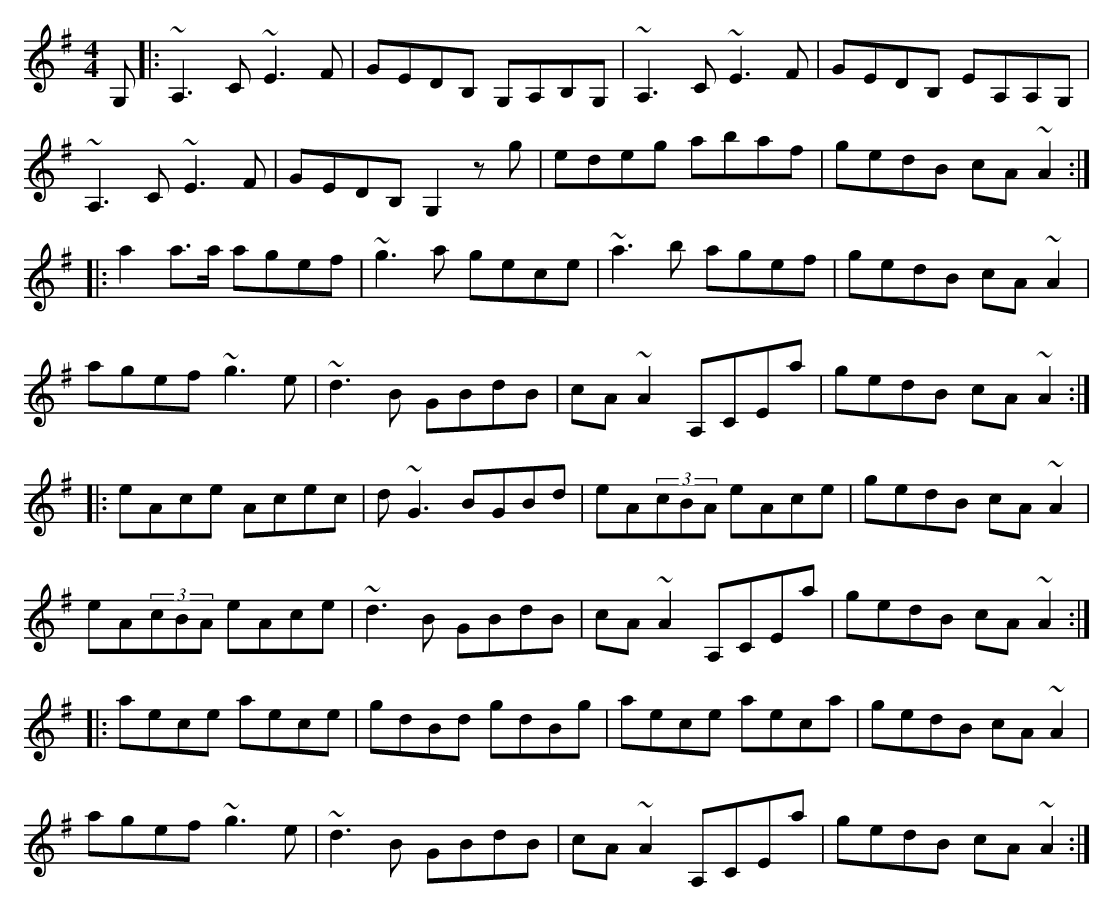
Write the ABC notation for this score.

X:1
M:4/4
K:Ador
G,|:~A,3,2C ~E3F|GEDB, G,A,B,G,|~A,3,2C ~E3F|GEDB, EA,A,G,|
~A,3,2C ~E3F|GEDB, G,2zg|edeg abaf|gedB cA~A2:|
|:a2a3/2a/ agef|~g3a gece|~a3b agef|gedB cA~A2|
agef ~g3e|~d3B GBdB|cA~A2 A,CEa|gedB cA~A2:|
|:eAce Acec|d~G3 BGBd|eA(3cBA eAce|gedB cA~A2|
eA(3cBA eAce|~d3B GBdB|cA~A2 A,CEa|gedB cA~A2:|
|:aece aece|gdBd gdBg|aece aeca|gedB cA~A2|
agef ~g3e|~d3B GBdB|cA~A2 A,CEa|gedB cA~A2:|
